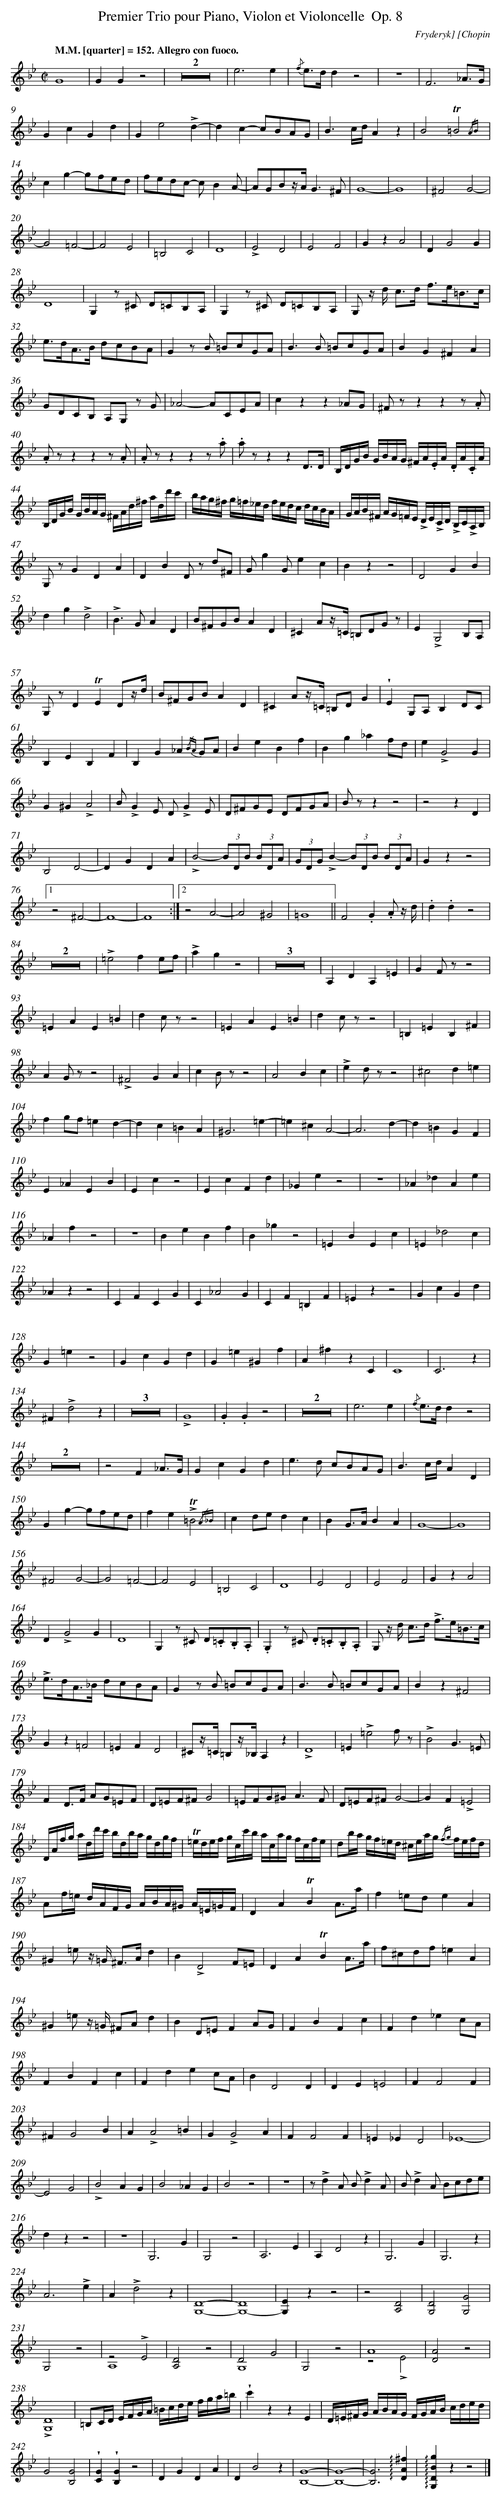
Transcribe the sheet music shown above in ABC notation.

X:1
T: Premier Trio pour Piano, Violon et Violoncelle	 Op. 8
C: Fryderyk] [Chopin
L: 1/8
M: C|
Q: "M.M. [quarter] = 152. Allegro con fuoco."
K: Bb clef=treble
G8 |
G2G2z4 |
Z2 |
e6e2 |
{/f} e>dd2z4 |
z8 |
F6_A3/G/ |
G2c2G2d2 |
G2e4!accent!d2- |
d2c2-cBAG |
B3c/d/A2z2 |
B4!trill!=B4{/AB} |
c2g2-gfed |
fedc- cB2A- |
AGBz/A/G3^F |
G8- |
G8 |
^F4G4- |
G4=F4- |
F4E4 |
=B,4C4 |
D8 |
!accent!E4D4 |
E4F4 |
G2z2A4 |
D2G4G2 |
D8 |
G,2z ^C D=CB,A, |
G,2z ^C D=CB,A, |
G, z/ d< cd< fe<=Bc/ |
e>dA>B dcBA |
G2z B =BcGA |
B2>B2 =BcGA |
B2G2^F2A2 |
GDCB, A,G, z G |
_A4-ACEA |
c2z2z2_AG |
^F zz2z2z .A |
.A zz2z2z .A |
.A zz2z2z .a |
.a zz2z2D3/D/ |
B,/D/G/B/ G/B/A/G/ ^F/A/.E/A/ .D/A/.C/A/ |
B,/D/G/B/ G/B/A/G/ ^F/A/d/^f/ a/d/d'/c'/ |
b/a/g/^f/ g/=f/_e/d/ f/e/d/c/ d/c/B/A/ |
G/A/B/^F/ A/G/=F/E/ !accent!D/E/!accent!C/D/ !accent!B,/C/!accent!A,/B,/ |
G, zG2D2A2 |
D2B2D z d^F |
Gg2Ge2c2 |
B2z2z4 |
D4G2B2 |
d2g2!accent!d4 |
!accent!B2>G2A2D2 |
B^FGBA2D2 |
^C2Az/=C/ =B,DG z |
E2!accent!G,4B,A, |
G, zD2!trill!E2Dz/d/ |
B^FGBA2D2 |
^C2Az/=C/ =B,DG2 |
!wedge!E2G,A,B,2DC |
B,2E2B,2F2 |
B,2G2_A2{/BA} GA |
B2e2B2f2 |
B2g2_a2fd |
e2!accent!G4G2 |
G2^G2!accent!A4 |
B!accent!G2E D!accent!G2E |
D^FGE DFGA |
B zz2z4 |
z4z2D2 |
B,4D4- |
D2G2D2A2 |
!accent!B4-(3BDB (3BDA |
(3GDG!accent!B2-(3BDB (3BDA |
G2z2z4 |[1
z4^F4- |
F8- |
F8 :|][2
z4A4- |
A4^G4 |
=G8 ||
F4.G2.A z/ d/ [I:setbarnb 83]|
.d2.d2z4 |
Z2 |
!accent!=e4f2ef |
!accent!a2g2z4 |
Z3 |
A,2D2A,2=E2 |
G2F zz4 |
=E2A2E2=B2 |
d2c zz4 |
=E2A2E2=B2 |
d2c zz4 |
=B,2=E2B,2^F2 |
A2G zz4 |
!accent!^F4G2A2 |
c2B zz4 |
A4B2c2 |
!accent!e2d zz4 |
^c4d2=e2 |
f2gf=e2d2- |
d2c2=B2A2 |
^G6=e2- |
=e2^c2A4- |
A6d2- |
d2=B2G2F2 |
E2_A2E2B2 |
E2c2z4 |
E2c2F2d2 |
_G2e2z4 |
z8 |
_A2_d2A2e2 |
_A2f2z4 |
z8 |
B2e2B2f2 |
B2_g2z4 |
=E2B2E2c2 |
=E2_d4c2 |
_A2z2z4 |
C2F2C2G2 |
C2_A4G2 |
C2F2=B,2F2 |
=E2z2z4 |
G2c2G2d2 |
G2=e2z4 |
G2c2G2d2 |
G2=e2^G2f2 |
A2^f2z2C2 |
C8 |
C6z2 |
^F2!accent!d4z2 |
Z3 |
!accent!G8 |
.G2.G2z4 |
Z2 |
e6e2 |
{/f} e>dd2z4 |
Z2 |
z4F2_A3/G/ |
G2c2G2d2 |
e2>d2 cBAG |
B3c/d/A2D2 |
G2g2-gfed |
f2e2!accent!!trill!=B4{/A_B} |
c2ded2c2 |
B2G>AB2A2 |
G8- |
G8 |
^F4G4- |
G4=F4- |
F4E4 |
=B,4C4 |
D8 |
E4D4 |
E4F4 |
G2z2A4 |
D2!accent!G4G2 |
D8 |
G,2z ^C D.=C.B,.A, |
.G,2z ^C .D.=C.B,.A, |
G, z/ d< cd< !accent!fe<=Bc/ |
!accent!e>dA>_B dcBA |
G2z B =BcGA |
B2>B2 =BcGA |
B2z2^F4 |
G2z2=F4 |
=E2F2D4 |
^Cz/=C/ =B,z/_B,/A,2z2 |
!accent!D8 |
=E2!accent!=e4f z |
!accent!B4G3=E |
F2D>F AG=EF |
D=EF^FG4 |
=EFG^G2<A2F |
D=EF^FG4- |
G2F2!accent!=E4 |
D/A/f/g/ a/d/d'/c'/ b/d/b/a/ g/d/g/f/ |
!trill!=e/d/e/f/ g/c/c'/b/ a/c/a/g/ f/c/f/e/ |
db/a/ g/f/=e/d/ ^c/e/a/g/ {/fg} f/e/f/d/ |
Af/=e/ d/A/F/G/ A/B/A/^G/ A/=E/=G/F/ |
D2A2!trill!B2A3/a/ |
f2=ede2A2 |
^G2=e z/ =G< ^FA/d2 |
B2!accent!D4F=E |
D2A2!trill!B2A3/a/ |
f^cdf=e2A2 |
^G2=e z/ =G/ ^FAd2 |
B2D=EF2AG |
F2B2F2c2 |
F2d2_e2cA |
F2B2F2c2 |
F2d2e2cA |
B2D4D2 |
D2E2=E4 |
F2F4F2 |
^F2G4B2 |
A2!accent!A4=B2 |
G2!accent!G4A2 |
F2F4F2 |
=E2_E2D4 |
_E8- |
E4G4 |
!accent!B4A2G2 |
B4_A2G2 |
B4z4 |
z8 |
z!accent!d2A B!accent!d2A |
B!accent!d2A Bcde |
d2z2z4 |
z8 |
G,6G2 |
G,4z4 |
A,6E2 |
A,2D4z2 |
G,6G2 |
G,6z2 |
A6!accent!e2 |
A2!accent!d4z2 |
[D8G,8]- |
[D8G,8-] |
[E2G,2]z2z4 |
z4[D4A,4] |
[D4G,4][G4G,4] |
G,4z4 |
z4!accent!E4 & A,8 |
[D4A,4]z4 |
D4G4 & G,8 |
G,4z4 |
A8 & z4!accent!E4 |
[A4D4]z4 |
!accent![D8G,8] |
=B,C/D/ E/F/G/A/ =B/c/d/e/ f/g/a/=b/ |
!wedge!c'2z2z2E2 |
D/=E/^F/G/ A/B/A/G/ F/G/A/B/ c/d/e/d/ |
G4[G4B,4] |
!wedge![G2C2]!wedge![G2B,2]z4 |
D2G2D2A2 |
D2B4z2 |
[G8B,8]- |
[G8B,8]- |
[G6B,6]!arpeggio![^f2A2D2] |
!arpeggio![g2B2D2G,2]z2z4 |]
